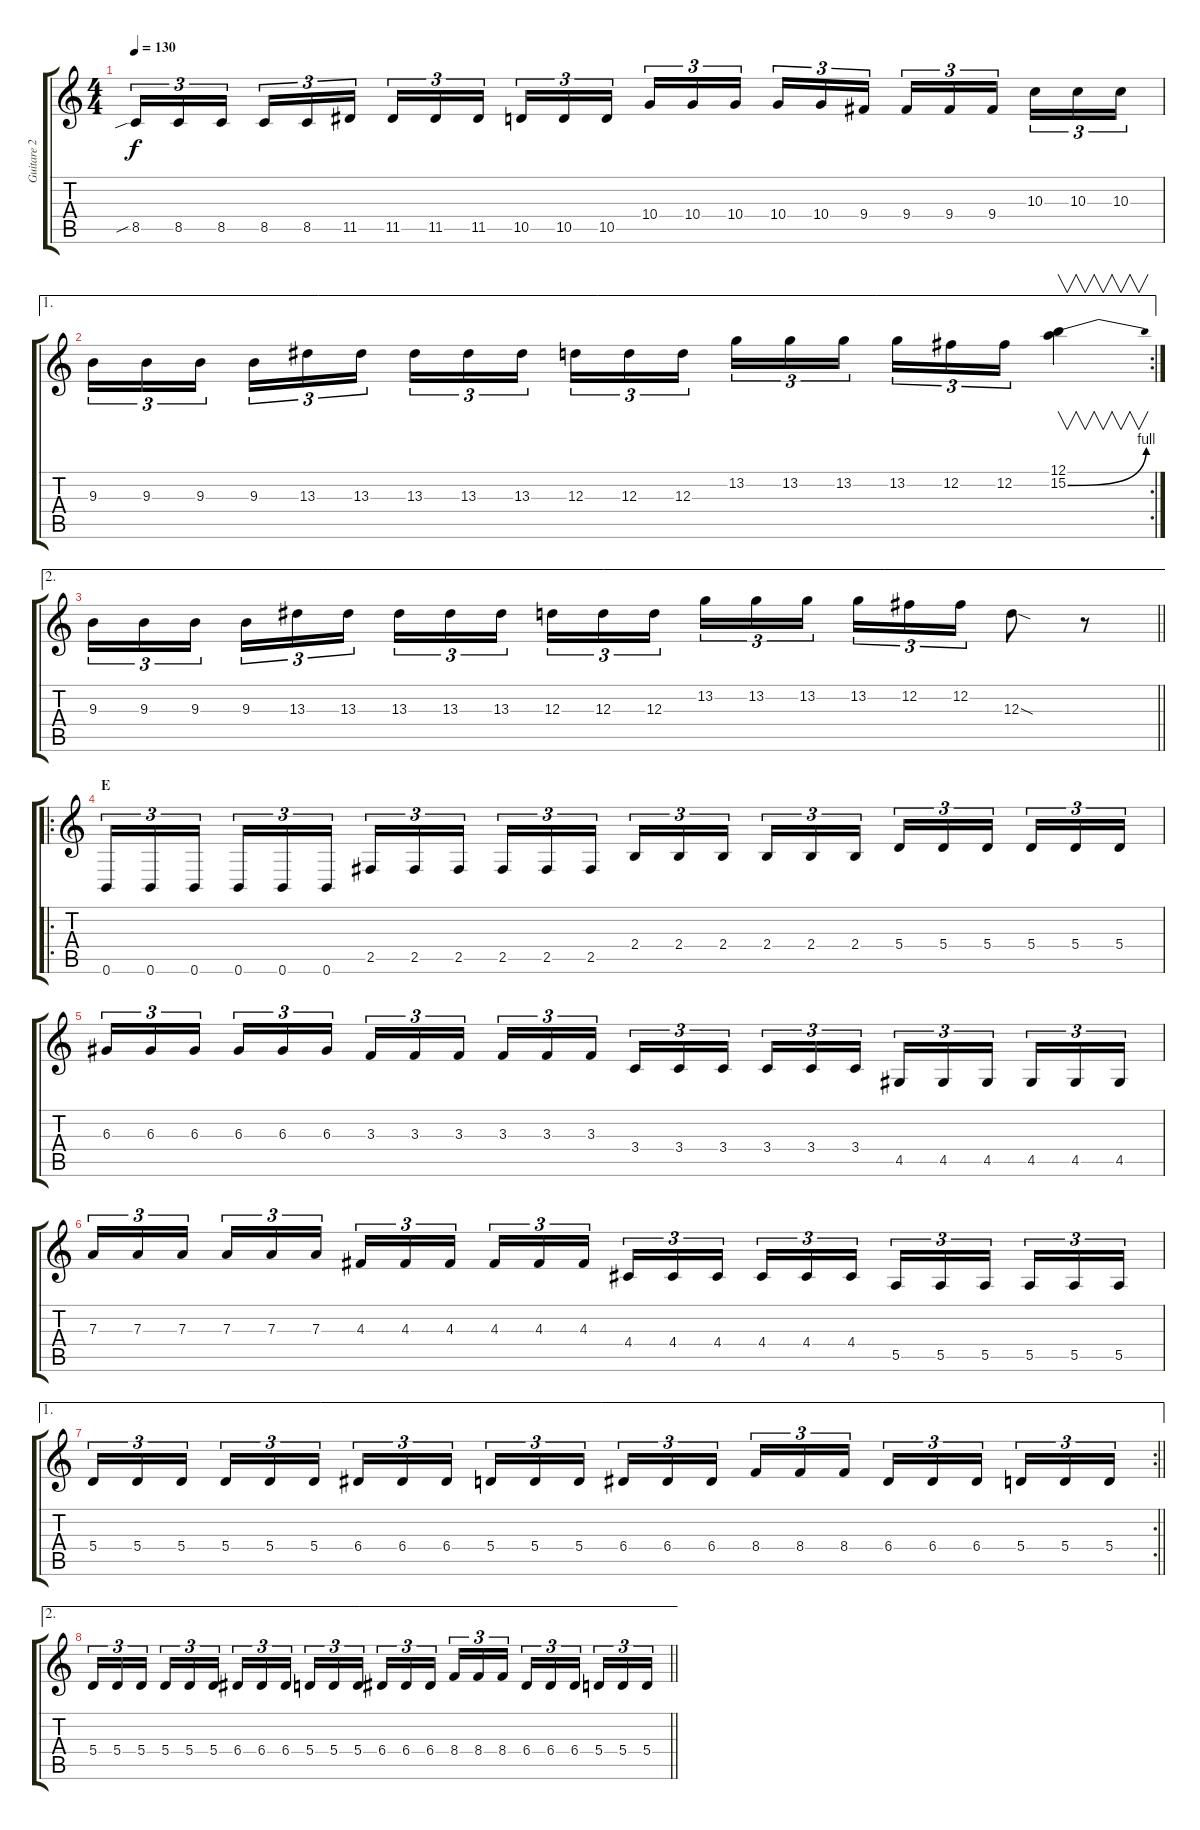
\track ("Guitare 2" "Guitare 2") {instrument distortionguitar}
\staff {score tabs}
\tuning (B3 Gb3 D3 A2 E2 B1) {hide}
\ts (4 4)
\tempo 130
\clef g2
\ks c
8.5{sib}.16{tu (3 2) dy f} 8.5.16{tu (3 2)} 8.5.16{tu (3 2) beam splitsecondary} 8.5.16{tu (3 2)} 8.5.16{tu (3 2)} 11.5.16{tu (3 2)} 11.5.16{tu (3 2)} 11.5.16{tu (3 2)} 11.5.16{tu (3 2) beam splitsecondary} 10.5.16{tu (3 2)} 10.5.16{tu (3 2)} 10.5.16{tu (3 2)} 10.4.16{tu (3 2)} 10.4.16{tu (3 2)} 10.4.16{tu (3 2) beam splitsecondary} 10.4.16{tu (3 2)} 10.4.16{tu (3 2)} 9.4.16{tu (3 2)} 9.4.16{tu (3 2)} 9.4.16{tu (3 2)} 9.4.16{tu (3 2) beam splitsecondary} 10.3.16{tu (3 2)} 10.3.16{tu (3 2)} 10.3.16{tu (3 2)} |
\ae 1
\rc 2
9.3.16{tu (3 2)} 9.3.16{tu (3 2)} 9.3.16{tu (3 2) beam splitsecondary} 9.3.16{tu (3 2)} 13.3.16{tu (3 2)} 13.3.16{tu (3 2)} 13.3.16{tu (3 2)} 13.3.16{tu (3 2)} 13.3.16{tu (3 2) beam splitsecondary} 12.3.16{tu (3 2)} 12.3.16{tu (3 2)} 12.3.16{tu (3 2)} 13.2.16{tu (3 2)} 13.2.16{tu (3 2)} 13.2.16{tu (3 2) beam splitsecondary} 13.2.16{tu (3 2)} 12.2.16{tu (3 2)} 12.2.16{tu (3 2)} (12.1 15.2{be (bend 0 0 60 4)}).4{v} |
\ae 2
\barLineRight lightlight
9.3.16{tu (3 2)} 9.3.16{tu (3 2)} 9.3.16{tu (3 2) beam splitsecondary} 9.3.16{tu (3 2)} 13.3.16{tu (3 2)} 13.3.16{tu (3 2)} 13.3.16{tu (3 2)} 13.3.16{tu (3 2)} 13.3.16{tu (3 2) beam splitsecondary} 12.3.16{tu (3 2)} 12.3.16{tu (3 2)} 12.3.16{tu (3 2)} 13.2.16{tu (3 2)} 13.2.16{tu (3 2)} 13.2.16{tu (3 2) beam splitsecondary} 13.2.16{tu (3 2)} 12.2.16{tu (3 2)} 12.2.16{tu (3 2)} 12.3{sod}.8 r.8 |
\ro
\section ("" "E")
0.6.16{tu (3 2)} 0.6.16{tu (3 2)} 0.6.16{tu (3 2) beam splitsecondary} 0.6.16{tu (3 2)} 0.6.16{tu (3 2)} 0.6.16{tu (3 2)} 2.5.16{tu (3 2)} 2.5.16{tu (3 2)} 2.5.16{tu (3 2) beam splitsecondary} 2.5.16{tu (3 2)} 2.5.16{tu (3 2)} 2.5.16{tu (3 2)} 2.4.16{tu (3 2)} 2.4.16{tu (3 2)} 2.4.16{tu (3 2) beam splitsecondary} 2.4.16{tu (3 2)} 2.4.16{tu (3 2)} 2.4.16{tu (3 2)} 5.4.16{tu (3 2)} 5.4.16{tu (3 2)} 5.4.16{tu (3 2) beam splitsecondary} 5.4.16{tu (3 2)} 5.4.16{tu (3 2)} 5.4.16{tu (3 2)} |
6.3.16{tu (3 2)} 6.3.16{tu (3 2)} 6.3.16{tu (3 2) beam splitsecondary} 6.3.16{tu (3 2)} 6.3.16{tu (3 2)} 6.3.16{tu (3 2)} 3.3.16{tu (3 2)} 3.3.16{tu (3 2)} 3.3.16{tu (3 2) beam splitsecondary} 3.3.16{tu (3 2)} 3.3.16{tu (3 2)} 3.3.16{tu (3 2)} 3.4.16{tu (3 2)} 3.4.16{tu (3 2)} 3.4.16{tu (3 2) beam splitsecondary} 3.4.16{tu (3 2)} 3.4.16{tu (3 2)} 3.4.16{tu (3 2)} 4.5.16{tu (3 2)} 4.5.16{tu (3 2)} 4.5.16{tu (3 2) beam splitsecondary} 4.5.16{tu (3 2)} 4.5.16{tu (3 2)} 4.5.16{tu (3 2)} |
7.3.16{tu (3 2)} 7.3.16{tu (3 2)} 7.3.16{tu (3 2) beam splitsecondary} 7.3.16{tu (3 2)} 7.3.16{tu (3 2)} 7.3.16{tu (3 2)} 4.3.16{tu (3 2)} 4.3.16{tu (3 2)} 4.3.16{tu (3 2) beam splitsecondary} 4.3.16{tu (3 2)} 4.3.16{tu (3 2)} 4.3.16{tu (3 2)} 4.4.16{tu (3 2)} 4.4.16{tu (3 2)} 4.4.16{tu (3 2) beam splitsecondary} 4.4.16{tu (3 2)} 4.4.16{tu (3 2)} 4.4.16{tu (3 2)} 5.5.16{tu (3 2)} 5.5.16{tu (3 2)} 5.5.16{tu (3 2) beam splitsecondary} 5.5.16{tu (3 2)} 5.5.16{tu (3 2)} 5.5.16{tu (3 2)} |
\ae 1
\rc 2
\barLineRight lightlight
5.4.16{tu (3 2)} 5.4.16{tu (3 2)} 5.4.16{tu (3 2) beam splitsecondary} 5.4.16{tu (3 2)} 5.4.16{tu (3 2)} 5.4.16{tu (3 2)} 6.4.16{tu (3 2)} 6.4.16{tu (3 2)} 6.4.16{tu (3 2) beam splitsecondary} 5.4.16{tu (3 2)} 5.4.16{tu (3 2)} 5.4.16{tu (3 2)} 6.4.16{tu (3 2)} 6.4.16{tu (3 2)} 6.4.16{tu (3 2) beam splitsecondary} 8.4.16{tu (3 2)} 8.4.16{tu (3 2)} 8.4.16{tu (3 2)} 6.4.16{tu (3 2)} 6.4.16{tu (3 2)} 6.4.16{tu (3 2) beam splitsecondary} 5.4.16{tu (3 2)} 5.4.16{tu (3 2)} 5.4.16{tu (3 2)} |
\ae 2
\barLineRight lightlight
5.4.16{tu (3 2)} 5.4.16{tu (3 2)} 5.4.16{tu (3 2) beam splitsecondary} 5.4.16{tu (3 2)} 5.4.16{tu (3 2)} 5.4.16{tu (3 2)} 6.4.16{tu (3 2)} 6.4.16{tu (3 2)} 6.4.16{tu (3 2) beam splitsecondary} 5.4.16{tu (3 2)} 5.4.16{tu (3 2)} 5.4.16{tu (3 2)} 6.4.16{tu (3 2)} 6.4.16{tu (3 2)} 6.4.16{tu (3 2) beam splitsecondary} 8.4.16{tu (3 2)} 8.4.16{tu (3 2)} 8.4.16{tu (3 2)} 6.4.16{tu (3 2)} 6.4.16{tu (3 2)} 6.4.16{tu (3 2) beam splitsecondary} 5.4.16{tu (3 2)} 5.4.16{tu (3 2)} 5.4.16{tu (3 2)}
